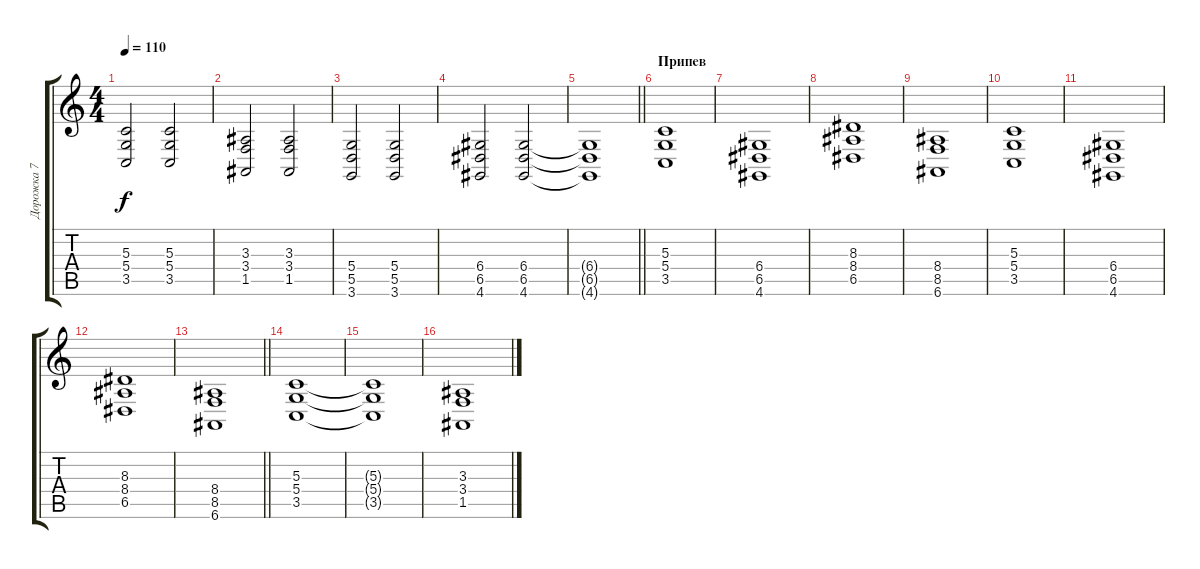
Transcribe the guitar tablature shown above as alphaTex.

\track ("Дорожка 7" "Дорожка 7") {instrument stringensemble1}
\staff {score tabs}
\tuning (E4 B3 G3 D3 A2 E2) {hide}
\ts (4 4)
\tempo 110
\clef g2
\ks c
(5.3 5.4 3.5).2{dy f} (5.3 5.4 3.5).2 |
(3.3 3.4 1.5).2 (3.3 3.4 1.5).2 |
(5.4 5.5 3.6).2 (5.4 5.5 3.6).2 |
(6.4 6.5 4.6).2 (6.4 6.5 4.6).2 |
\barLineRight lightlight
(6.4{t} 6.5{t} 4.6{t}).1 |
\section ("" "Припев")
(5.3 5.4 3.5).1 |
(6.4 6.5 4.6).1 |
(8.3 8.4 6.5).1 |
(8.4 8.5 6.6).1 |
(5.3 5.4 3.5).1 |
(6.4 6.5 4.6).1 |
(8.3 8.4 6.5).1 |
\barLineRight lightlight
(8.4 8.5 6.6).1 |
(5.3 5.4 3.5).1 |
(5.3{t} 5.4{t} 3.5{t}).1 |
(3.3 3.4 1.5).1
